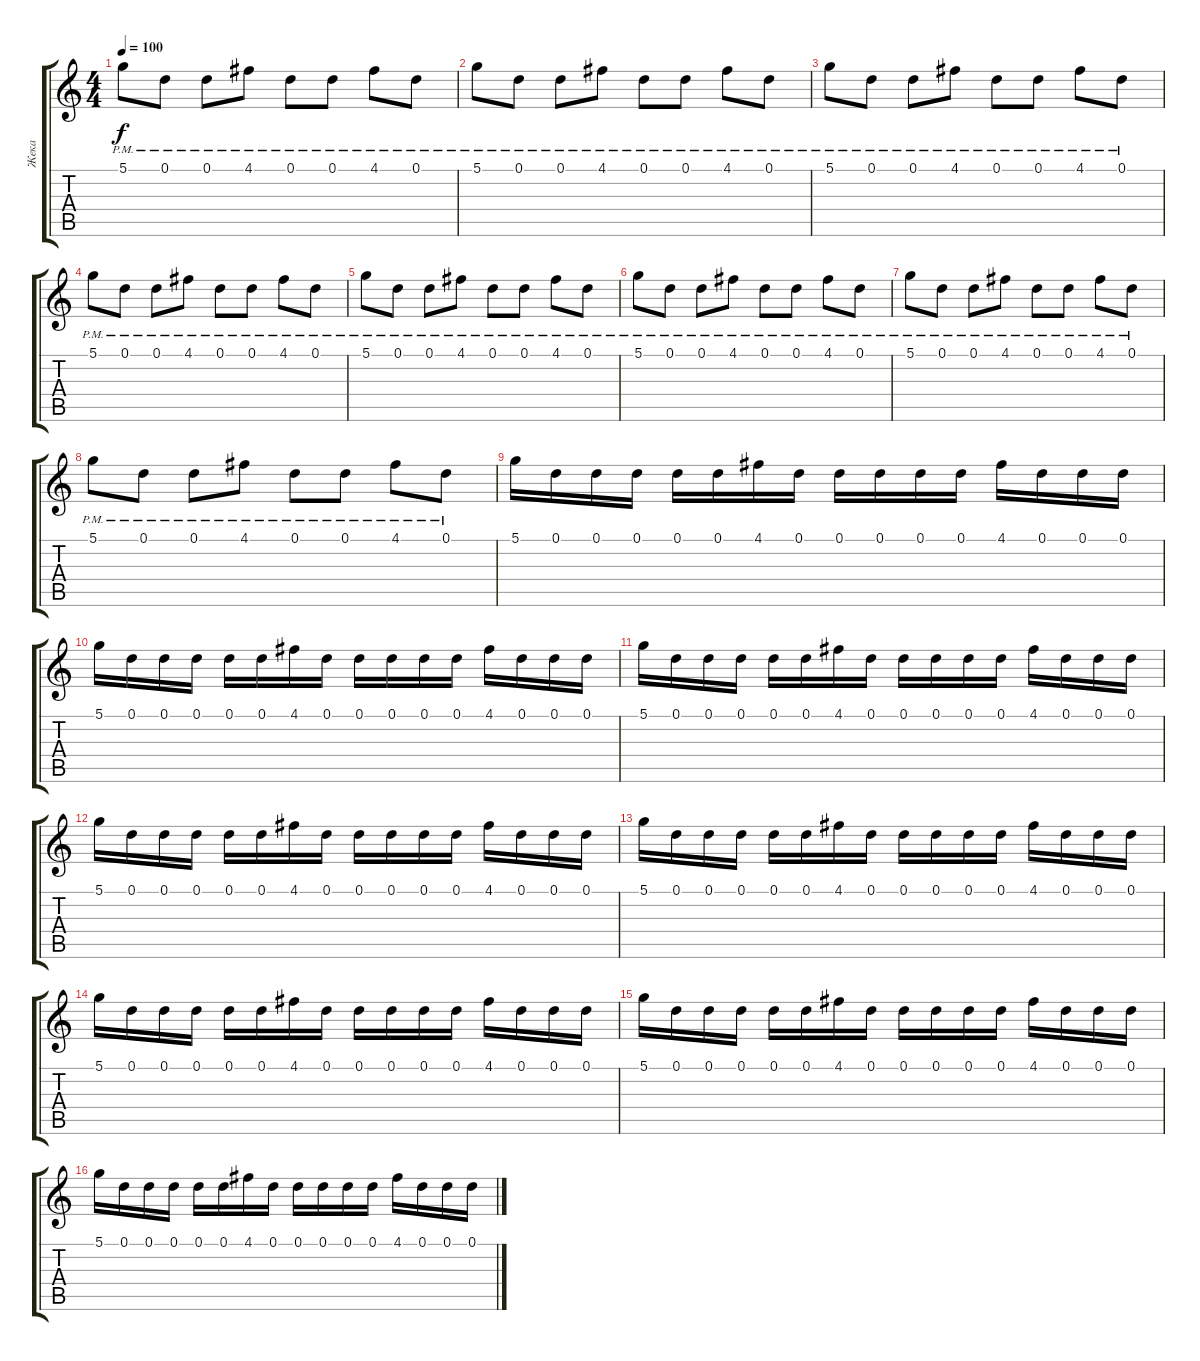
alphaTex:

\track ("Жека" "Жека") {instrument overdrivenguitar}
\staff {score tabs}
\tuning (D4 A3 F3 C3 G2 C2) {hide}
\ts (4 4)
\tempo 100
\clef g2
\ks c
5.1{pm}.8{dy f volume 6} 0.1{pm}.8 0.1{pm}.8 4.1{pm}.8 0.1{pm}.8 0.1{pm}.8 4.1{pm}.8 0.1{pm}.8 |
5.1{pm}.8 0.1{pm}.8 0.1{pm}.8 4.1{pm}.8 0.1{pm}.8 0.1{pm}.8 4.1{pm}.8 0.1{pm}.8 |
5.1{pm}.8 0.1{pm}.8 0.1{pm}.8 4.1{pm}.8 0.1{pm}.8 0.1{pm}.8 4.1{pm}.8 0.1{pm}.8 |
5.1{pm}.8 0.1{pm}.8 0.1{pm}.8 4.1{pm}.8 0.1{pm}.8 0.1{pm}.8 4.1{pm}.8 0.1{pm}.8 |
5.1{pm}.8{volume 6} 0.1{pm}.8 0.1{pm}.8 4.1{pm}.8 0.1{pm}.8 0.1{pm}.8 4.1{pm}.8 0.1{pm}.8 |
5.1{pm}.8 0.1{pm}.8 0.1{pm}.8 4.1{pm}.8 0.1{pm}.8 0.1{pm}.8 4.1{pm}.8 0.1{pm}.8 |
5.1{pm}.8 0.1{pm}.8 0.1{pm}.8 4.1{pm}.8 0.1{pm}.8 0.1{pm}.8 4.1{pm}.8 0.1{pm}.8 |
5.1{pm}.8 0.1{pm}.8 0.1{pm}.8 4.1{pm}.8 0.1{pm}.8 0.1{pm}.8 4.1{pm}.8 0.1{pm}.8 |
5.1.16 0.1.16 0.1.16 0.1.16 0.1.16 0.1.16 4.1.16 0.1.16 0.1.16 0.1.16 0.1.16 0.1.16 4.1.16 0.1.16 0.1.16 0.1.16 |
5.1.16 0.1.16 0.1.16 0.1.16 0.1.16 0.1.16 4.1.16 0.1.16 0.1.16 0.1.16 0.1.16 0.1.16 4.1.16 0.1.16 0.1.16 0.1.16 |
5.1.16 0.1.16 0.1.16 0.1.16 0.1.16 0.1.16 4.1.16 0.1.16 0.1.16 0.1.16 0.1.16 0.1.16 4.1.16 0.1.16 0.1.16 0.1.16 |
5.1.16 0.1.16 0.1.16 0.1.16 0.1.16 0.1.16 4.1.16 0.1.16 0.1.16 0.1.16 0.1.16 0.1.16 4.1.16 0.1.16 0.1.16 0.1.16 |
5.1.16 0.1.16 0.1.16 0.1.16 0.1.16 0.1.16 4.1.16 0.1.16 0.1.16 0.1.16 0.1.16 0.1.16 4.1.16 0.1.16 0.1.16 0.1.16 |
5.1.16 0.1.16 0.1.16 0.1.16 0.1.16 0.1.16 4.1.16 0.1.16 0.1.16 0.1.16 0.1.16 0.1.16 4.1.16 0.1.16 0.1.16 0.1.16 |
5.1.16 0.1.16 0.1.16 0.1.16 0.1.16 0.1.16 4.1.16 0.1.16 0.1.16 0.1.16 0.1.16 0.1.16 4.1.16 0.1.16 0.1.16 0.1.16 |
5.1.16 0.1.16 0.1.16 0.1.16 0.1.16 0.1.16 4.1.16 0.1.16 0.1.16 0.1.16 0.1.16 0.1.16 4.1.16 0.1.16 0.1.16 0.1.16
